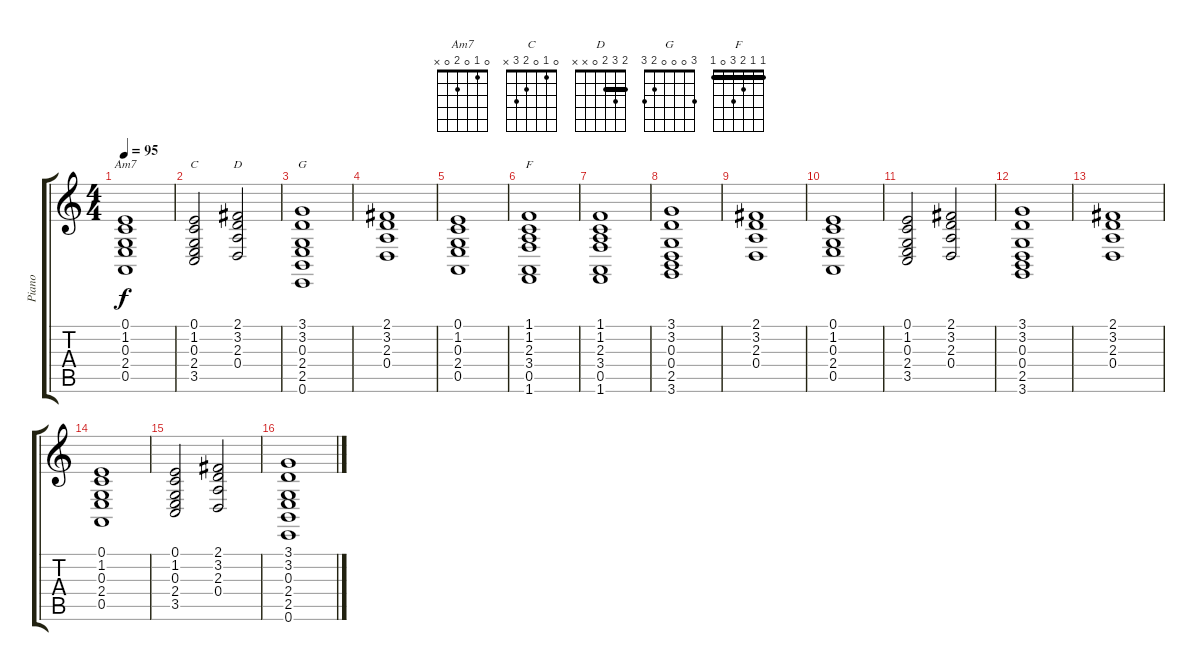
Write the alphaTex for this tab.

\track ("Piano" "Piano") {instrument acousticgrandpiano}
\staff {score tabs}
\tuning (E4 B3 G3 D3 A2 E2) {hide}
\chord ("Am7" 0 1 0 2 0 x)
\chord ("C" 0 1 0 2 3 x)
\chord ("D" 2 3 2 0 x x) {barre 2}
\chord ("G" 3 0 0 0 2 3)
\chord ("F" 1 1 2 3 0 1) {barre 1}
\ts (4 4)
\tempo 95
\clef g2
\ks c
(0.1 1.2 0.3 2.4 0.5).1{ch "Am7" dy f} |
(0.1 1.2 0.3 2.4 3.5).2{ch "C"} (2.1 3.2 2.3 0.4).2{ch "D"} |
(3.1 3.2 0.3 2.4 2.5 0.6).1{ch "G"} |
(2.1 3.2 2.3 0.4).1 |
(0.1 1.2 0.3 2.4 0.5).1 |
(1.1 1.2 2.3 3.4 0.5 1.6).1{ch "F"} |
(1.1 1.2 2.3 3.4 0.5 1.6).1 |
(3.1 3.2 0.3 0.4 2.5 3.6).1{volume 15} |
(2.1 3.2 2.3 0.4).1 |
(0.1 1.2 0.3 2.4 0.5).1 |
(0.1 1.2 0.3 2.4 3.5).2 (2.1 3.2 2.3 0.4).2 |
(3.1 3.2 0.3 0.4 2.5 3.6).1 |
(2.1 3.2 2.3 0.4).1 |
(0.1 1.2 0.3 2.4 0.5).1 |
(0.1 1.2 0.3 2.4 3.5).2 (2.1 3.2 2.3 0.4).2 |
(3.1 3.2 0.3 2.4 2.5 0.6).1{volume 13}
